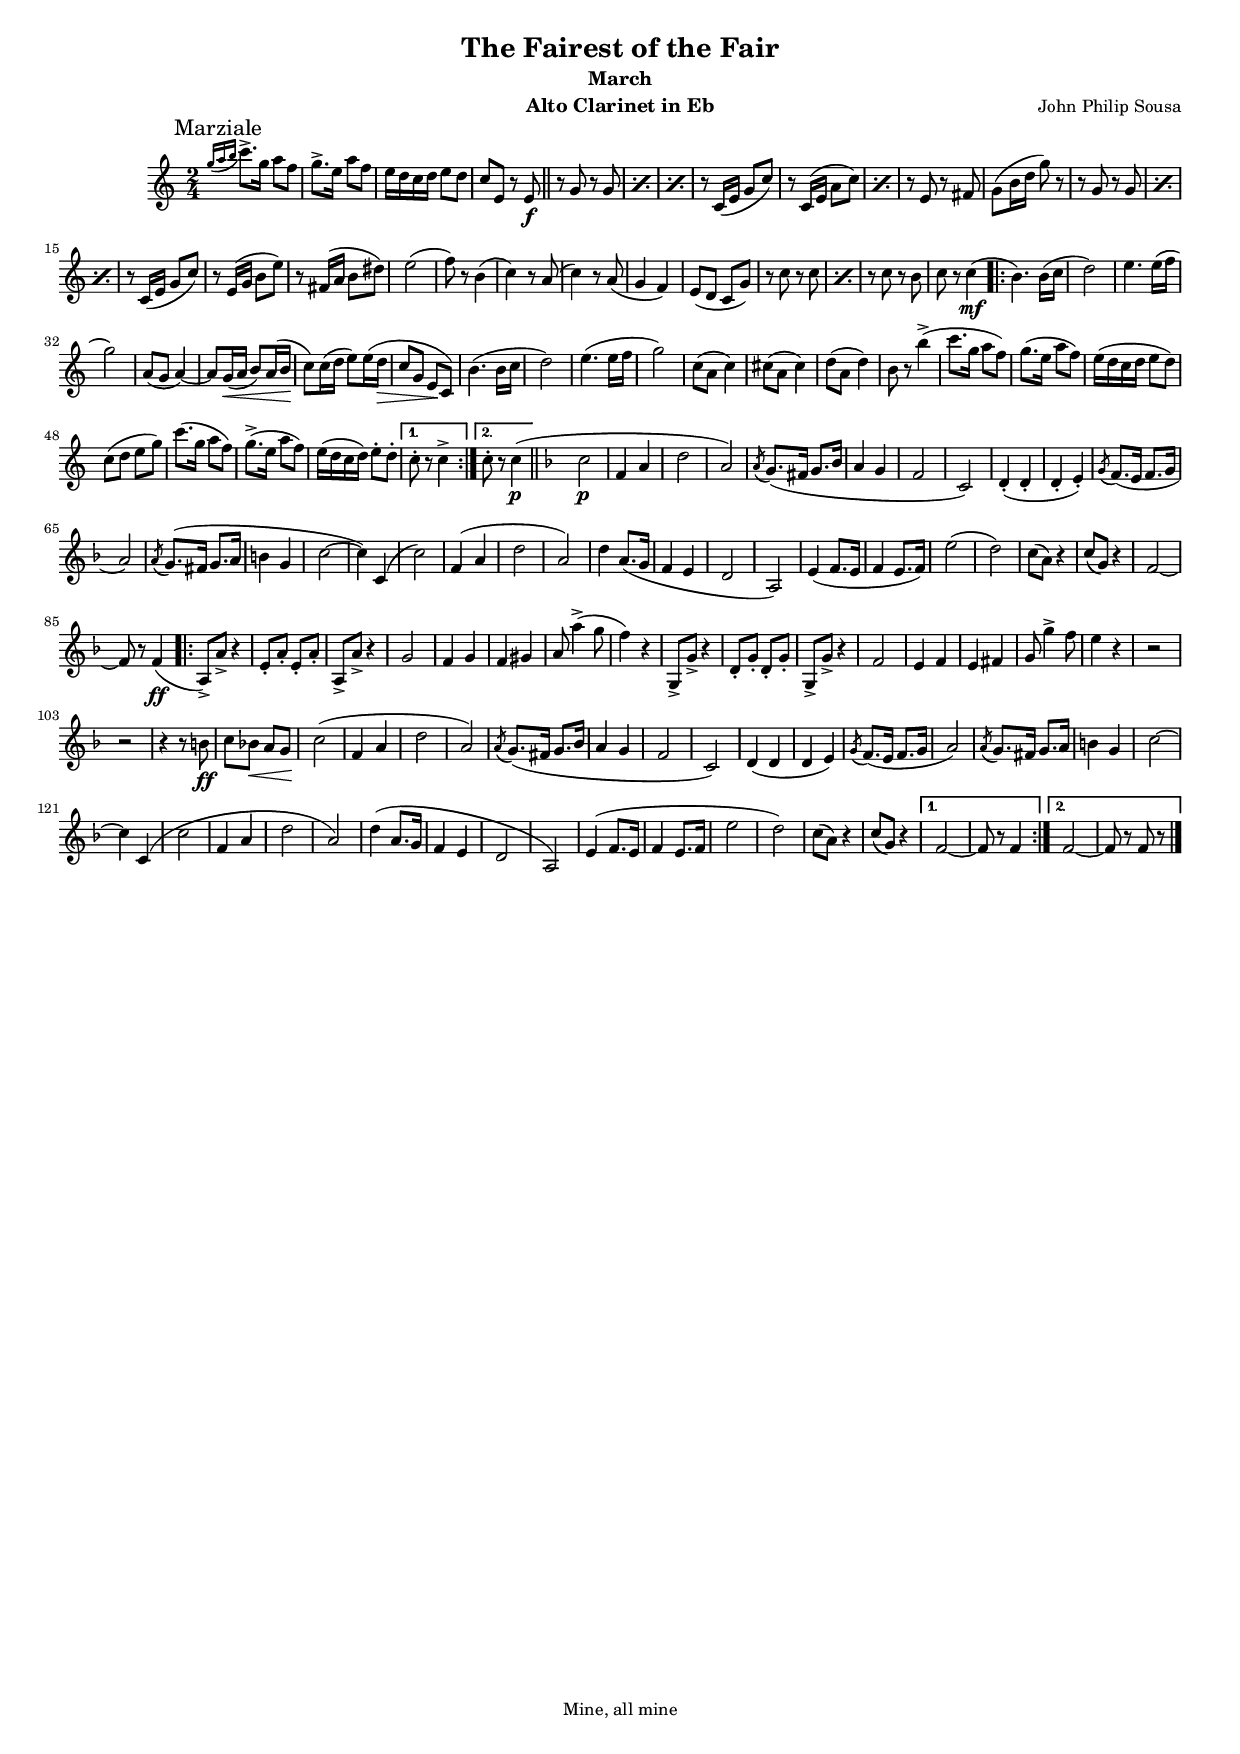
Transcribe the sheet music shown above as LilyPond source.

#(ly:set-option 'point-and-click #f)
\version "2.12.2"
\include "JPSFotF.ly"

#(set-global-staff-size 15)
\paper {
  between-system-padding = #1
}

\header {
  title = "The Fairest of the Fair"
  subtitle = "March"
  composer = "John Philip Sousa"
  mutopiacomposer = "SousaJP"
  instrument = "Alto Clarinet in Eb"
  date = "1908"
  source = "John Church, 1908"
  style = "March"
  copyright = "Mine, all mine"
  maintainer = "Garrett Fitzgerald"
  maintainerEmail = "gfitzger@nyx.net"
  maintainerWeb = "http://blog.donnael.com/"
}



\score {
  \new Staff { 
    \set Staff.midiInstrument = "clarinet" 
    \override Score.RehearsalMark #'break-align-symbol = #'time-signature
    \mark "Marziale"
    \altoClarinetInEb
  }
  
  \layout {}
  \midi {
    \context {
      \Score
      tempoWholesPerMinute = #(ly:make-moment 120 4)
    }
  }
}

